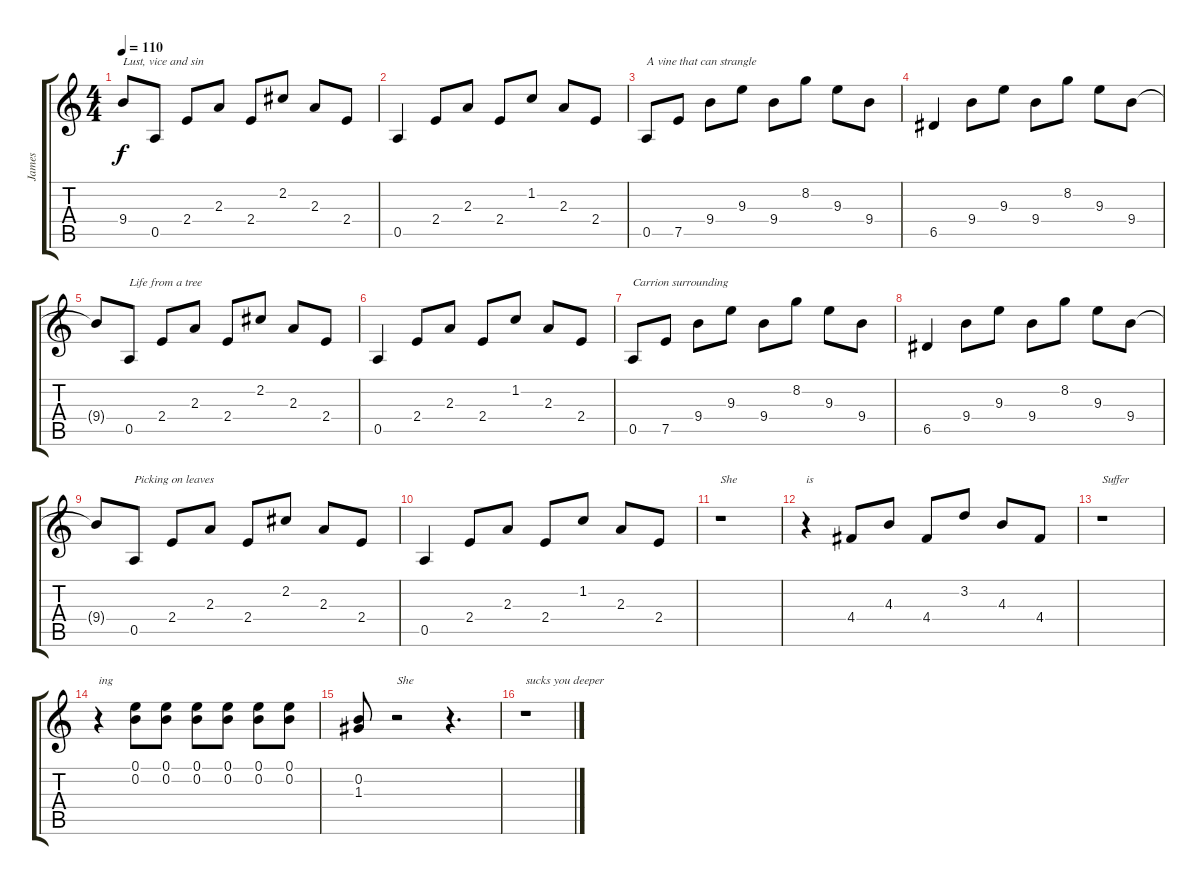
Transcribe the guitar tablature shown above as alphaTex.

\track ("James" "James") {instrument distortionguitar}
\staff {score tabs}
\tuning (E4 B3 G3 D3 A2 E2) {hide}
\ts (4 4)
\tempo 110
\clef g2
\ks c
9.4{t}.8{txt "Lust, vice and sin" dy f} 0.5.8 2.4.8 2.3.8 2.4.8 2.2.8 2.3.8 2.4.8 |
0.5.4 2.4.8 2.3.8 2.4.8 1.2.8 2.3.8 2.4.8 |
0.5.8{txt "A vine that can strangle"} 7.5.8 9.4.8 9.3.8 9.4.8 8.2.8 9.3.8 9.4.8 |
6.5.4 9.4.8 9.3.8 9.4.8 8.2.8 9.3.8 9.4.8 |
9.4{t}.8 0.5.8{txt "Life from a tree"} 2.4.8 2.3.8 2.4.8 2.2.8 2.3.8 2.4.8 |
0.5.4 2.4.8 2.3.8 2.4.8 1.2.8 2.3.8 2.4.8 |
0.5.8{txt "Carrion surrounding"} 7.5.8 9.4.8 9.3.8 9.4.8 8.2.8 9.3.8 9.4.8 |
6.5.4 9.4.8 9.3.8 9.4.8 8.2.8 9.3.8 9.4.8 |
9.4{t}.8 0.5.8{txt "Picking on leaves"} 2.4.8 2.3.8 2.4.8 2.2.8 2.3.8 2.4.8 |
0.5.4 2.4.8 2.3.8 2.4.8 1.2.8 2.3.8 2.4.8 |
r.1{txt "She"} |
r.4{txt "is"} 4.4.8 4.3.8 4.4.8 3.2.8 4.3.8 4.4.8 |
r.1{txt "Suffer"} |
r.4{txt "ing"} (0.1 0.2).8 (0.1 0.2).8 (0.1 0.2).8 (0.1 0.2).8 (0.1 0.2).8 (0.1 0.2).8 |
(0.2 1.3).8 r.2{txt "She"} r.4{d} |
r.1{txt "sucks you deeper"}
